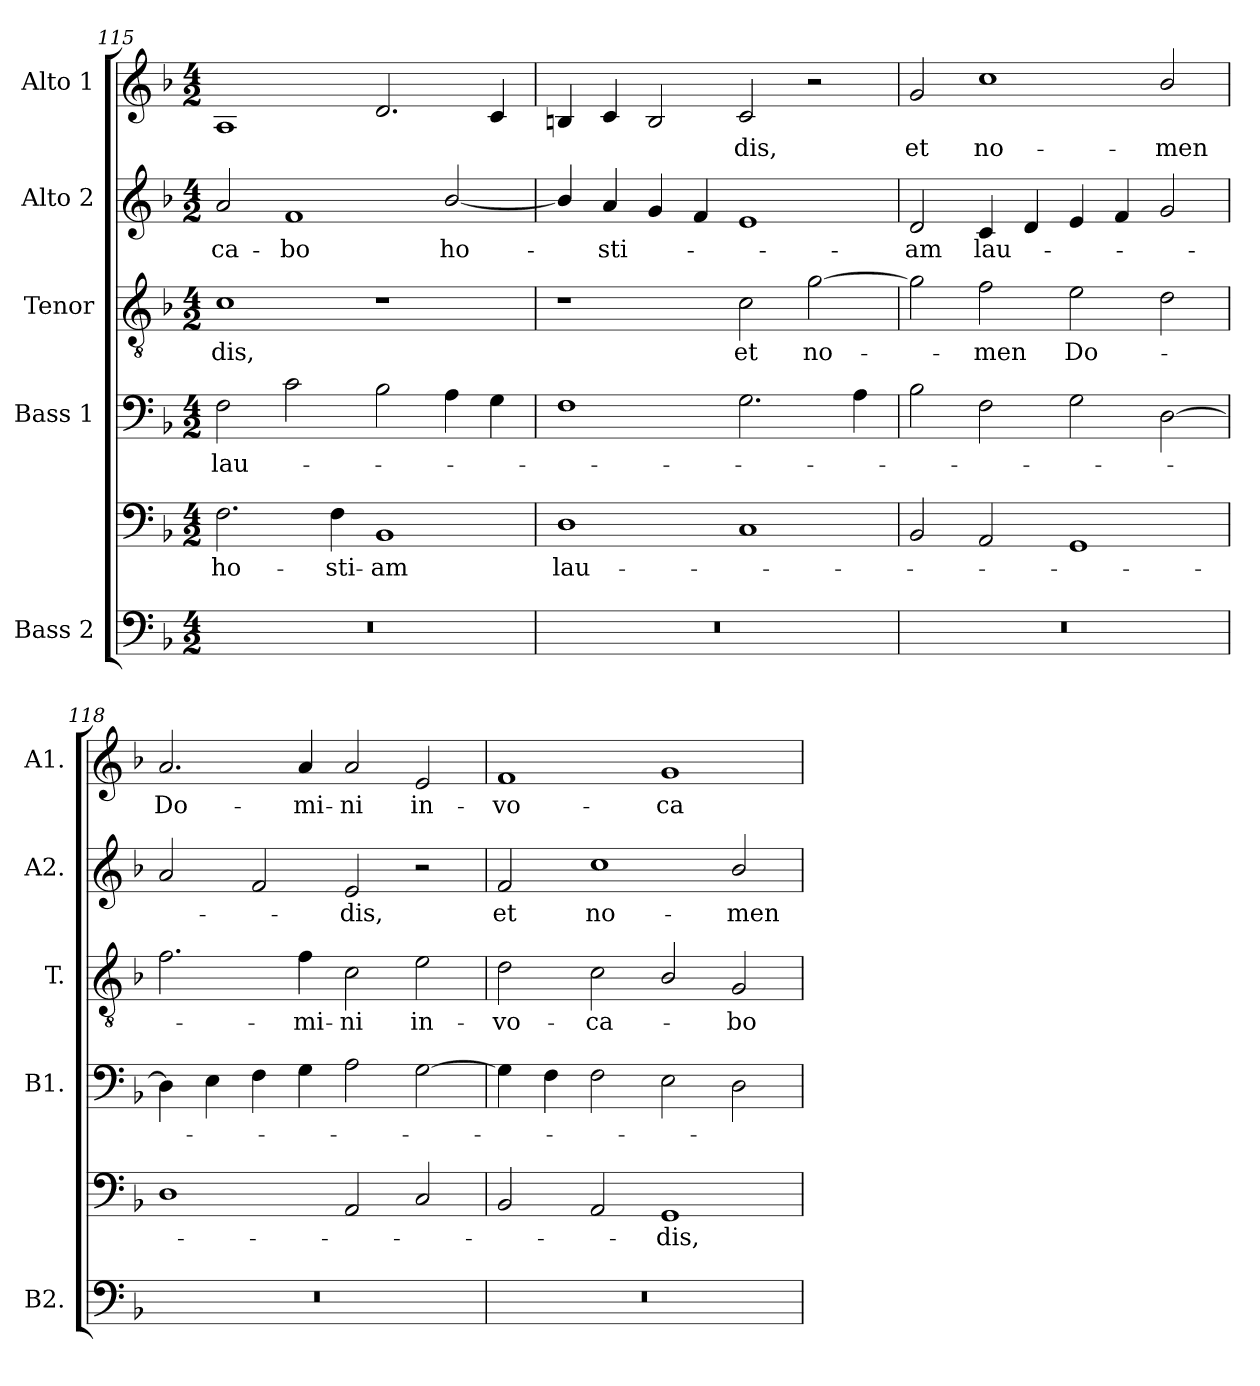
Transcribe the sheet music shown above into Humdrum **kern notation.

**kern	**kern	**text	**kern	**text	**kern	**text	**kern	**text	**kern	**text
*part5	*part5	*part5	*part4	*part4	*part3	*part3	*part2	*part2	*part1	*part1
*staff6	*staff5	*staff5	*staff4	*staff4	*staff3	*staff3	*staff2	*staff2	*staff1	*staff1
*I"Bass 2	*	*	*I"Bass 1	*	*I"Tenor	*	*I"Alto 2	*	*I"Alto 1	*
*I'B2.	*	*	*I'B1.	*	*I'T.	*	*I'A2.	*	*I'A1.	*
*clefF4	*clefF4	*	*clefF4	*	*clefGv2	*	*clefG2	*	*clefG2	*
*	*	*	*	*	*ITrd7c12	*	*	*	*	*
*k[b-]	*k[b-]	*	*k[b-]	*	*k[b-]	*	*k[b-]	*	*k[b-]	*
*F:	*F:	*	*F:	*	*F:	*	*F:	*	*F:	*
*M4/2	*M4/2	*	*M4/2	*	*M4/2	*	*M4/2	*	*M4/2	*
=115	=115	=115	=115	=115	=115	=115	=115	=115	=115	=115
!LO:N:vis=1	!	!	!	!	!	!	!	!	!	!
!	!	!LO:LY:b:color=#000000	!	!	!	!	!	!	!	!
!	!	!	!	!LO:LY:b:color=#000000	!	!	!	!	!	!
!	!	!	!	!	!	!LO:LY:b:color=#000000	!	!	!	!
!	!	!	!	!	!	!	!	!LO:LY:b:color=#000000	!	!
0r	2.Fi\	ho-	2Fi\	lau-	1Ci	-dis,	2ai/	-ca-	1Ai	.
!	!	!	!	!	!	!	!	!LO:LY:b:color=#000000	!	!
.	.	.	2ci\	.	.	.	1fi	-bo	.	.
!	!	!LO:LY:b:color=#000000	!	!	!	!	!	!	!	!
.	4Fi\	-sti-	.	.	.	.	.	.	.	.
!	!	!LO:LY:b:color=#000000	!	!	!	!	!	!	!	!
.	1BB-i	-am	2B-i\	.	1r	.	.	.	2.di/	.
!	!	!	!	!	!	!	!	!LO:LY:b:color=#000000	!	!
.	.	.	4Ai\	.	.	.	[2b-i/	ho-	.	.
.	.	.	4Gi\	.	.	.	.	.	4ci/	.
!!LO:LB:g=z
=116	=116	=116	=116	=116	=116	=116	=116	=116	=116	=116
!LO:N:vis=1	!	!	!	!	!	!	!	!	!	!
!	!	!LO:LY:b:color=#000000	!	!	!	!	!	!	!	!
0r	1Di	lau-	1Fi	.	1r	.	4b-i/]	.	4Bni/	.
!	!	!	!	!	!	!	!	!LO:LY:b:color=#000000	!	!
.	.	.	.	.	.	.	4ai/	-sti-	4ci/	.
.	.	.	.	.	.	.	4gi/	.	2Bi/	.
.	.	.	.	.	.	.	4fi/	.	.	.
!	!	!	!	!	!	!LO:LY:b:color=#000000	!	!	!	!
!	!	!	!	!	!	!	!	!	!	!LO:LY:b:color=#000000
.	1Ci	.	2.Gi\	.	2Ci\	et	1ei	.	2ci/	-dis,
!	!	!	!	!	!	!LO:LY:b:color=#000000	!	!	!	!
.	.	.	.	.	[2Gi\	no-	.	.	2r	.
.	.	.	4Ai\	.	.	.	.	.	.	.
=117	=117	=117	=117	=117	=117	=117	=117	=117	=117	=117
!LO:N:vis=1	!	!	!	!	!	!	!	!	!	!
!	!	!	!	!	!	!	!	!LO:LY:b:color=#000000	!	!
!	!	!	!	!	!	!	!	!	!	!LO:LY:b:color=#000000
0r	2BB-i/	.	2B-i\	.	2Gi\]	.	2di/	-am	2gi/	et
!	!	!	!	!	!	!LO:LY:b:color=#000000	!	!	!	!
!	!	!	!	!	!	!	!	!LO:LY:b:color=#000000	!	!
!	!	!	!	!	!	!	!	!	!	!LO:LY:b:color=#000000
.	2AAi/	.	2Fi\	.	2Fi\	-men	4ci/	lau-	1cci	no-
.	.	.	.	.	.	.	4di/	.	.	.
!	!	!	!	!	!	!LO:LY:b:color=#000000	!	!	!	!
.	1GGi	.	2Gi\	.	2Ei\	Do-	4ei/	.	.	.
.	.	.	.	.	.	.	4fi/	.	.	.
!	!	!	!	!	!	!	!	!	!	!LO:LY:b:color=#000000
.	.	.	[2Di\	.	2Di\	.	2gi/	.	2b-i/	-men
=118	=118	=118	=118	=118	=118	=118	=118	=118	=118	=118
!LO:N:vis=1	!	!	!	!	!	!	!	!	!	!
!	!	!	!	!	!	!	!	!	!	!LO:LY:b:color=#000000
0r	1Di	.	4Di\]	.	2.Fi\	.	2ai/	.	2.ai/	Do-
.	.	.	4Ei\	.	.	.	.	.	.	.
.	.	.	4Fi\	.	.	.	2fi/	.	.	.
!	!	!	!	!	!	!LO:LY:b:color=#000000	!	!	!	!
!	!	!	!	!	!	!	!	!	!	!LO:LY:b:color=#000000
.	.	.	4Gi\	.	4Fi\	-mi-	.	.	4ai/	-mi-
!	!	!	!	!	!	!LO:LY:b:color=#000000	!	!	!	!
!	!	!	!	!	!	!	!	!LO:LY:b:color=#000000	!	!
!	!	!	!	!	!	!	!	!	!	!LO:LY:b:color=#000000
.	2AAi/	.	2Ai\	.	2Ci\	-ni	2ei/	-dis,	2ai/	-ni
!	!	!	!	!	!	!LO:LY:b:color=#000000	!	!	!	!
!	!	!	!	!	!	!	!	!	!	!LO:LY:b:color=#000000
.	2Ci/	.	[2Gi\	.	2Ei\	in-	2r	.	2ei/	in-
=119	=119	=119	=119	=119	=119	=119	=119	=119	=119	=119
!LO:N:vis=1	!	!	!	!	!	!	!	!	!	!
!	!	!	!	!	!	!LO:LY:b:color=#000000	!	!	!	!
!	!	!	!	!	!	!	!	!LO:LY:b:color=#000000	!	!
!	!	!	!	!	!	!	!	!	!	!LO:LY:b:color=#000000
0r	2BB-i/	.	4Gi\]	.	2Di\	-vo-	2fi/	et	1fi	-vo-
.	.	.	4Fi\	.	.	.	.	.	.	.
!	!	!	!	!	!	!LO:LY:b:color=#000000	!	!	!	!
!	!	!	!	!	!	!	!	!LO:LY:b:color=#000000	!	!
.	2AAi/	.	2Fi\	.	2Ci\	-ca-	1cci	no-	.	.
!	!	!LO:LY:b:color=#000000	!	!	!	!	!	!	!	!
!	!	!	!	!	!	!	!	!	!	!LO:LY:b:color=#000000
.	1GGi	-dis,	2Ei\	.	2BB-i/	.	.	.	1gi	-ca-
!	!	!	!	!	!	!LO:LY:b:color=#000000	!	!	!	!
!	!	!	!	!	!	!	!	!LO:LY:b:color=#000000	!	!
.	.	.	2Di\	.	2GGi/	-bo-	2b-i/	-men	.	.
=	=	=	=	=	=	=	=	=	=	=
*-	*-	*-	*-	*-	*-	*-	*-	*-	*-	*-
